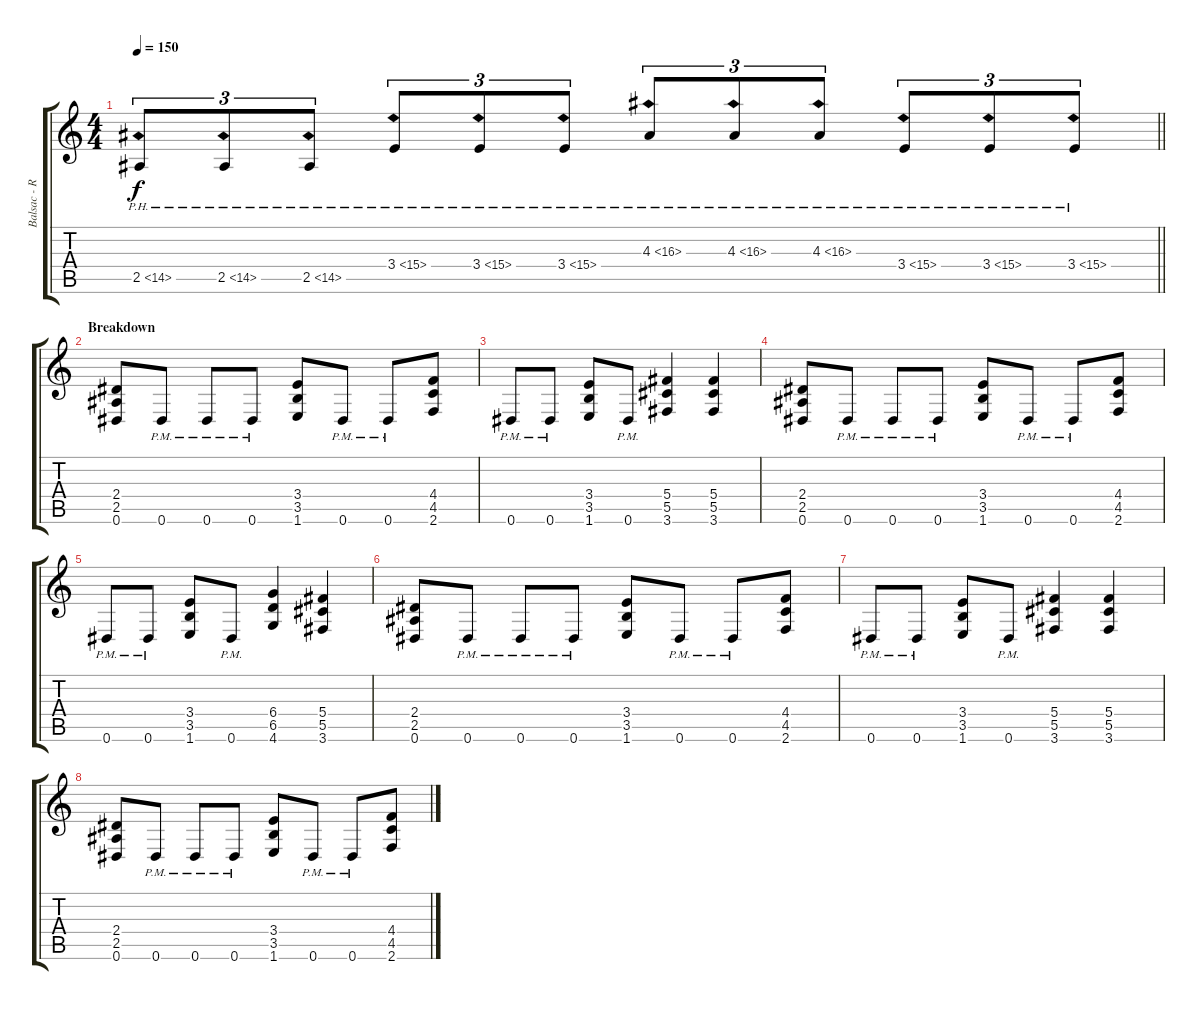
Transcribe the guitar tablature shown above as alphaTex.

\track ("Balsac - Rhythm" "Balsac - R") {instrument overdrivenguitar}
\staff {score tabs}
\tuning (Eb4 Bb3 Gb3 Db3 Ab2 Eb2) {hide}
\ts (4 4)
\tempo 150
\clef g2
\barLineRight lightlight
\ks c
2.5{ph 12}.8{tu (3 2) dy f} 2.5{ph 12}.8{tu (3 2)} 2.5{ph 12}.8{tu (3 2)} 3.4{ph 12}.8{tu (3 2)} 3.4{ph 12}.8{tu (3 2)} 3.4{ph 12}.8{tu (3 2)} 4.3{ph 12}.8{tu (3 2)} 4.3{ph 12}.8{tu (3 2)} 4.3{ph 12}.8{tu (3 2)} 3.4{ph 12}.8{tu (3 2)} 3.4{ph 12}.8{tu (3 2)} 3.4{ph 12}.8{tu (3 2)} |
\section ("" "Breakdown")
(2.4 2.5 0.6).8 0.6{pm}.8 0.6{pm}.8 0.6{pm}.8 (3.4 3.5 1.6).8 0.6{pm}.8 0.6{pm}.8 (4.4 4.5 2.6).8 |
0.6{pm}.8 0.6{pm}.8 (3.4 3.5 1.6).8 0.6{pm}.8 (5.4 5.5 3.6).4 (5.4 5.5 3.6).4 |
(2.4 2.5 0.6).8 0.6{pm}.8 0.6{pm}.8 0.6{pm}.8 (3.4 3.5 1.6).8 0.6{pm}.8 0.6{pm}.8 (4.4 4.5 2.6).8 |
0.6{pm}.8 0.6{pm}.8 (3.4 3.5 1.6).8 0.6{pm}.8 (6.4 6.5 4.6).4 (5.4 5.5 3.6).4 |
(2.4 2.5 0.6).8 0.6{pm}.8 0.6{pm}.8 0.6{pm}.8 (3.4 3.5 1.6).8 0.6{pm}.8 0.6{pm}.8 (4.4 4.5 2.6).8 |
0.6{pm}.8 0.6{pm}.8 (3.4 3.5 1.6).8 0.6{pm}.8 (5.4 5.5 3.6).4 (5.4 5.5 3.6).4 |
(2.4 2.5 0.6).8 0.6{pm}.8 0.6{pm}.8 0.6{pm}.8 (3.4 3.5 1.6).8 0.6{pm}.8 0.6{pm}.8 (4.4 4.5 2.6).8
